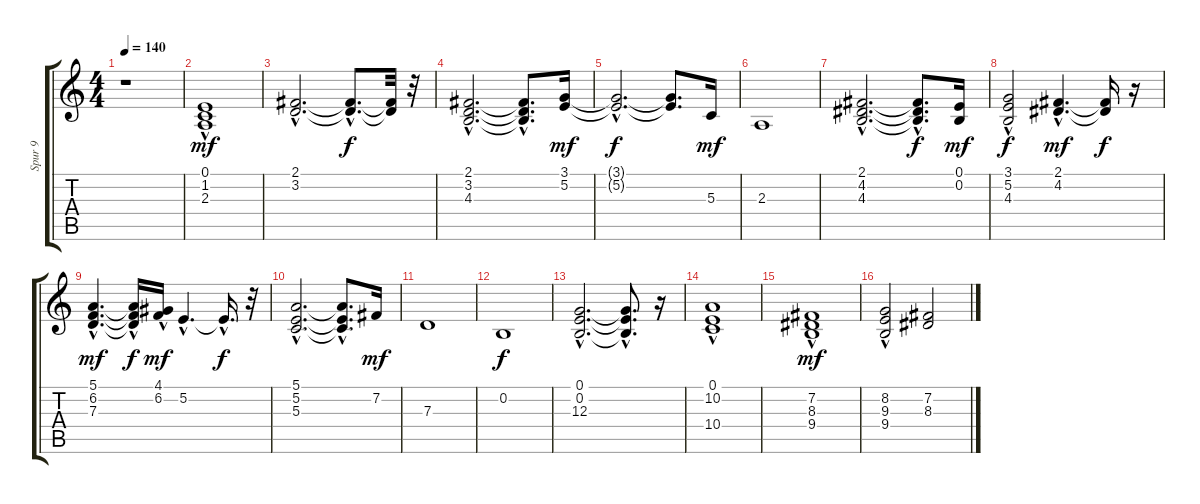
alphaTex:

\track ("Spur 9" "Spur 9") {instrument stringensemble2}
\staff {score tabs}
\tuning (E4 B3 G3 D3 A2 E2) {hide}
\ts (4 4)
\tempo 140
\clef g2
\ks c
r.1{dy mf} |
(0.1{hac} 1.2{hac} 2.3).1 |
(2.1{hac} 3.2{hac}).2{d} (2.1{hac t} 3.2{hac t}).8{d dy f} (2.1{t} 3.2{t}).32 r.32 |
(2.1{hac} 3.2{hac} 4.3{hac}).2{d} (2.1{hac t} 3.2{t} 4.3{t}).8{d} (3.1 5.2).16{dy mf} |
(3.1{hac t} 5.2{hac t}).2{d dy f} (3.1{t} 5.2{t}).8{d} 5.3.16{dy mf} |
2.3.1 |
(2.1{hac} 4.2{hac} 4.3{hac}).2{d} (2.1{hac t} 4.2{hac t} 4.3{hac t}).8{d dy f} (0.1 0.2).16{dy mf} |
(3.1{hac} 5.2{hac} 4.3{hac}).2{dy f} (2.1{hac} 4.2{hac}).4{d dy mf} (2.1{t} 4.2{t}).16{dy f} r.16 |
(5.1{hac} 6.2{hac} 7.3{hac}).4{d dy mf} (5.1{hac t} 6.2{t} 7.3{t}).16{dy f} (4.1{hac} 6.2).16{dy mf} 5.2{hac}.4{d} 5.2{hac t}.16{d dy f} r.32 |
(5.1{hac} 5.2{hac} 5.3{hac}).2{d} (5.1{t} 5.2{hac t} 5.3{t}).8{d} 7.2.16{dy mf} |
7.3.1 |
0.2.1{dy f} |
(0.1{hac} 0.2{hac} 12.3{hac}).2{d} (0.1{hac t} 0.2{t} 12.3{hac t}).8{d} r.16 |
(0.1{hac} 10.2 10.4).1 |
(7.2{hac} 8.3 9.4{hac}).1{dy mf} |
(8.2{hac} 9.3{hac} 9.4).2 (7.2 8.3).2
